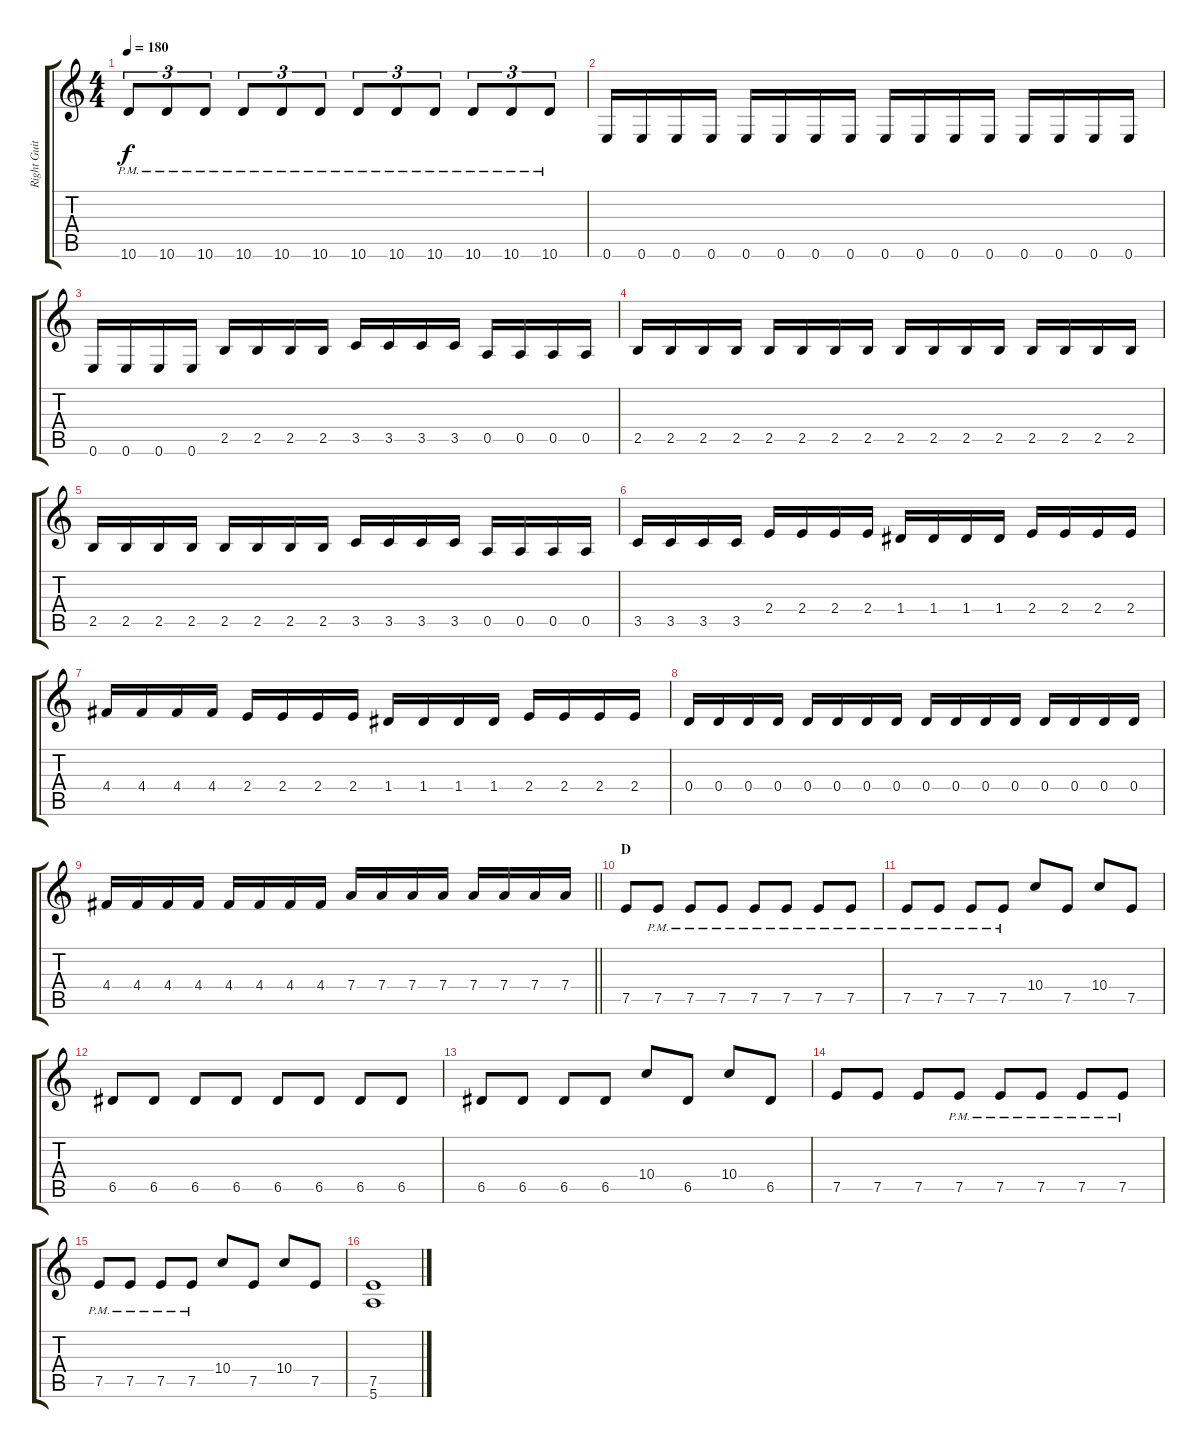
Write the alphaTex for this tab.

\track ("Right Guitar" "Right Guit") {instrument overdrivenguitar}
\staff {score tabs}
\tuning (E4 B3 G3 D3 A2 E2) {hide}
\ts (4 4)
\tempo 180
\clef g2
\ks c
10.6{pm}.8{tu (3 2) dy f} 10.6{pm}.8{tu (3 2)} 10.6{pm}.8{tu (3 2)} 10.6{pm}.8{tu (3 2)} 10.6{pm}.8{tu (3 2)} 10.6{pm}.8{tu (3 2)} 10.6{pm}.8{tu (3 2)} 10.6{pm}.8{tu (3 2)} 10.6{pm}.8{tu (3 2)} 10.6{pm}.8{tu (3 2)} 10.6{pm}.8{tu (3 2)} 10.6{pm}.8{tu (3 2)} |
0.6.16 0.6.16 0.6.16 0.6.16 0.6.16 0.6.16 0.6.16 0.6.16 0.6.16 0.6.16 0.6.16 0.6.16 0.6.16 0.6.16 0.6.16 0.6.16 |
0.6.16 0.6.16 0.6.16 0.6.16 2.5.16 2.5.16 2.5.16 2.5.16 3.5.16 3.5.16 3.5.16 3.5.16 0.5.16 0.5.16 0.5.16 0.5.16 |
2.5.16 2.5.16 2.5.16 2.5.16 2.5.16 2.5.16 2.5.16 2.5.16 2.5.16 2.5.16 2.5.16 2.5.16 2.5.16 2.5.16 2.5.16 2.5.16 |
2.5.16 2.5.16 2.5.16 2.5.16 2.5.16 2.5.16 2.5.16 2.5.16 3.5.16 3.5.16 3.5.16 3.5.16 0.5.16 0.5.16 0.5.16 0.5.16 |
3.5.16 3.5.16 3.5.16 3.5.16 2.4.16 2.4.16 2.4.16 2.4.16 1.4.16 1.4.16 1.4.16 1.4.16 2.4.16 2.4.16 2.4.16 2.4.16 |
4.4.16 4.4.16 4.4.16 4.4.16 2.4.16 2.4.16 2.4.16 2.4.16 1.4.16 1.4.16 1.4.16 1.4.16 2.4.16 2.4.16 2.4.16 2.4.16 |
0.4.16 0.4.16 0.4.16 0.4.16 0.4.16 0.4.16 0.4.16 0.4.16 0.4.16 0.4.16 0.4.16 0.4.16 0.4.16 0.4.16 0.4.16 0.4.16 |
\barLineRight lightlight
4.4.16 4.4.16 4.4.16 4.4.16 4.4.16 4.4.16 4.4.16 4.4.16 7.4.16 7.4.16 7.4.16 7.4.16 7.4.16 7.4.16 7.4.16 7.4.16 |
\section ("" "D")
7.5.8 7.5{pm}.8 7.5{pm}.8 7.5{pm}.8 7.5{pm}.8 7.5{pm}.8 7.5{pm}.8 7.5{pm}.8 |
7.5{pm}.8 7.5{pm}.8 7.5{pm}.8 7.5{pm}.8 10.4.8 7.5.8 10.4.8 7.5.8 |
6.5.8 6.5.8 6.5.8 6.5.8 6.5.8 6.5.8 6.5.8 6.5.8 |
6.5.8 6.5.8 6.5.8 6.5.8 10.4.8 6.5.8 10.4.8 6.5.8 |
7.5.8 7.5.8 7.5.8 7.5{pm}.8 7.5{pm}.8 7.5{pm}.8 7.5{pm}.8 7.5{pm}.8 |
7.5{pm}.8 7.5{pm}.8 7.5{pm}.8 7.5{pm}.8 10.4.8 7.5.8 10.4.8 7.5.8 |
(7.5 5.6).1
